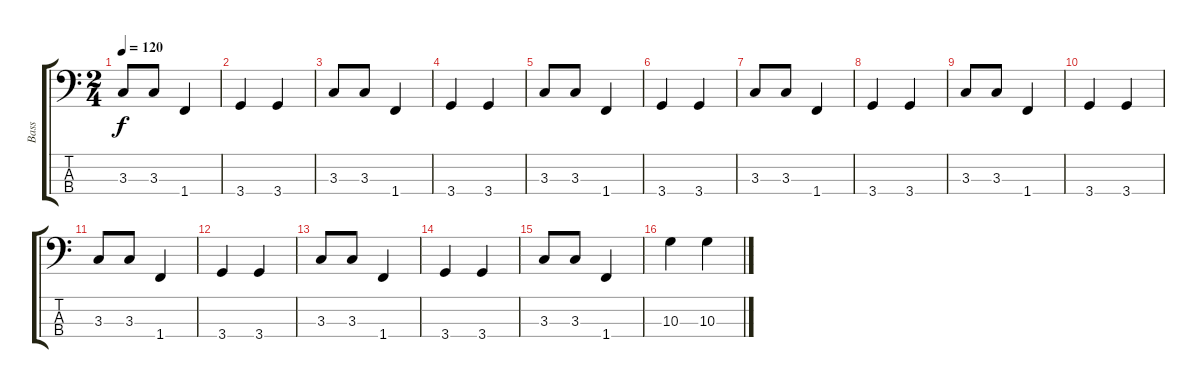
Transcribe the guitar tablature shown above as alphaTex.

\track ("Bass" "Bass") {instrument electricbasspick}
\staff {score tabs}
\tuning (G2 D2 A1 E1) {hide}
\ts (2 4)
\tempo 120
\clef f4
\ks c
3.3.8{dy f} 3.3.8 1.4.4 |
3.4.4 3.4.4 |
3.3.8 3.3.8 1.4.4 |
3.4.4 3.4.4 |
3.3.8 3.3.8 1.4.4 |
3.4.4 3.4.4 |
3.3.8 3.3.8 1.4.4 |
3.4.4 3.4.4 |
3.3.8 3.3.8 1.4.4 |
3.4.4 3.4.4 |
3.3.8 3.3.8 1.4.4 |
3.4.4 3.4.4 |
3.3.8 3.3.8 1.4.4 |
3.4.4 3.4.4 |
3.3.8 3.3.8 1.4.4 |
10.3.4 10.3.4
